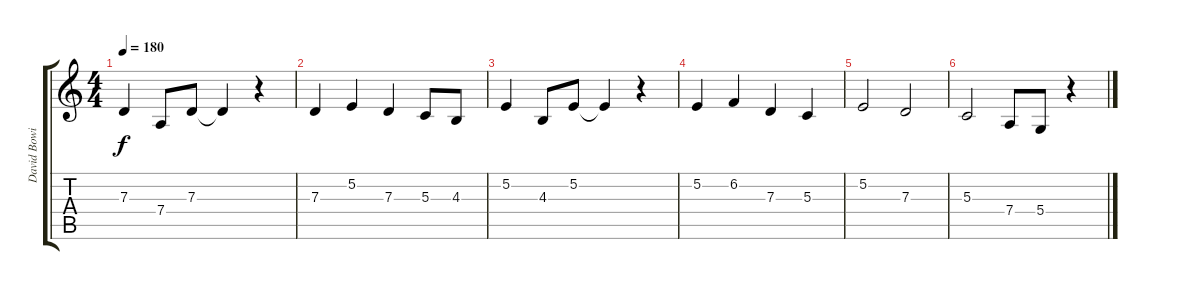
\track ("David Bowie (Vocals)" "David Bowi") {instrument voiceoohs}
\staff {score tabs}
\tuning (E4 B3 G3 D3 A2 E2) {hide}
\ts (4 4)
\tempo 180
\clef g2
\ks c
7.3.4{dy f} 7.4.8 7.3.8 7.3{t}.4 r.4 |
7.3.4 5.2.4 7.3.4 5.3.8 4.3.8 |
5.2.4{volume 0} 4.3.8 5.2.8 5.2{t}.4 r.4 |
5.2.4 6.2.4 7.3.4 5.3.4 |
5.2.2 7.3.2 |
5.3.2 7.4.8 5.4.8 r.4
